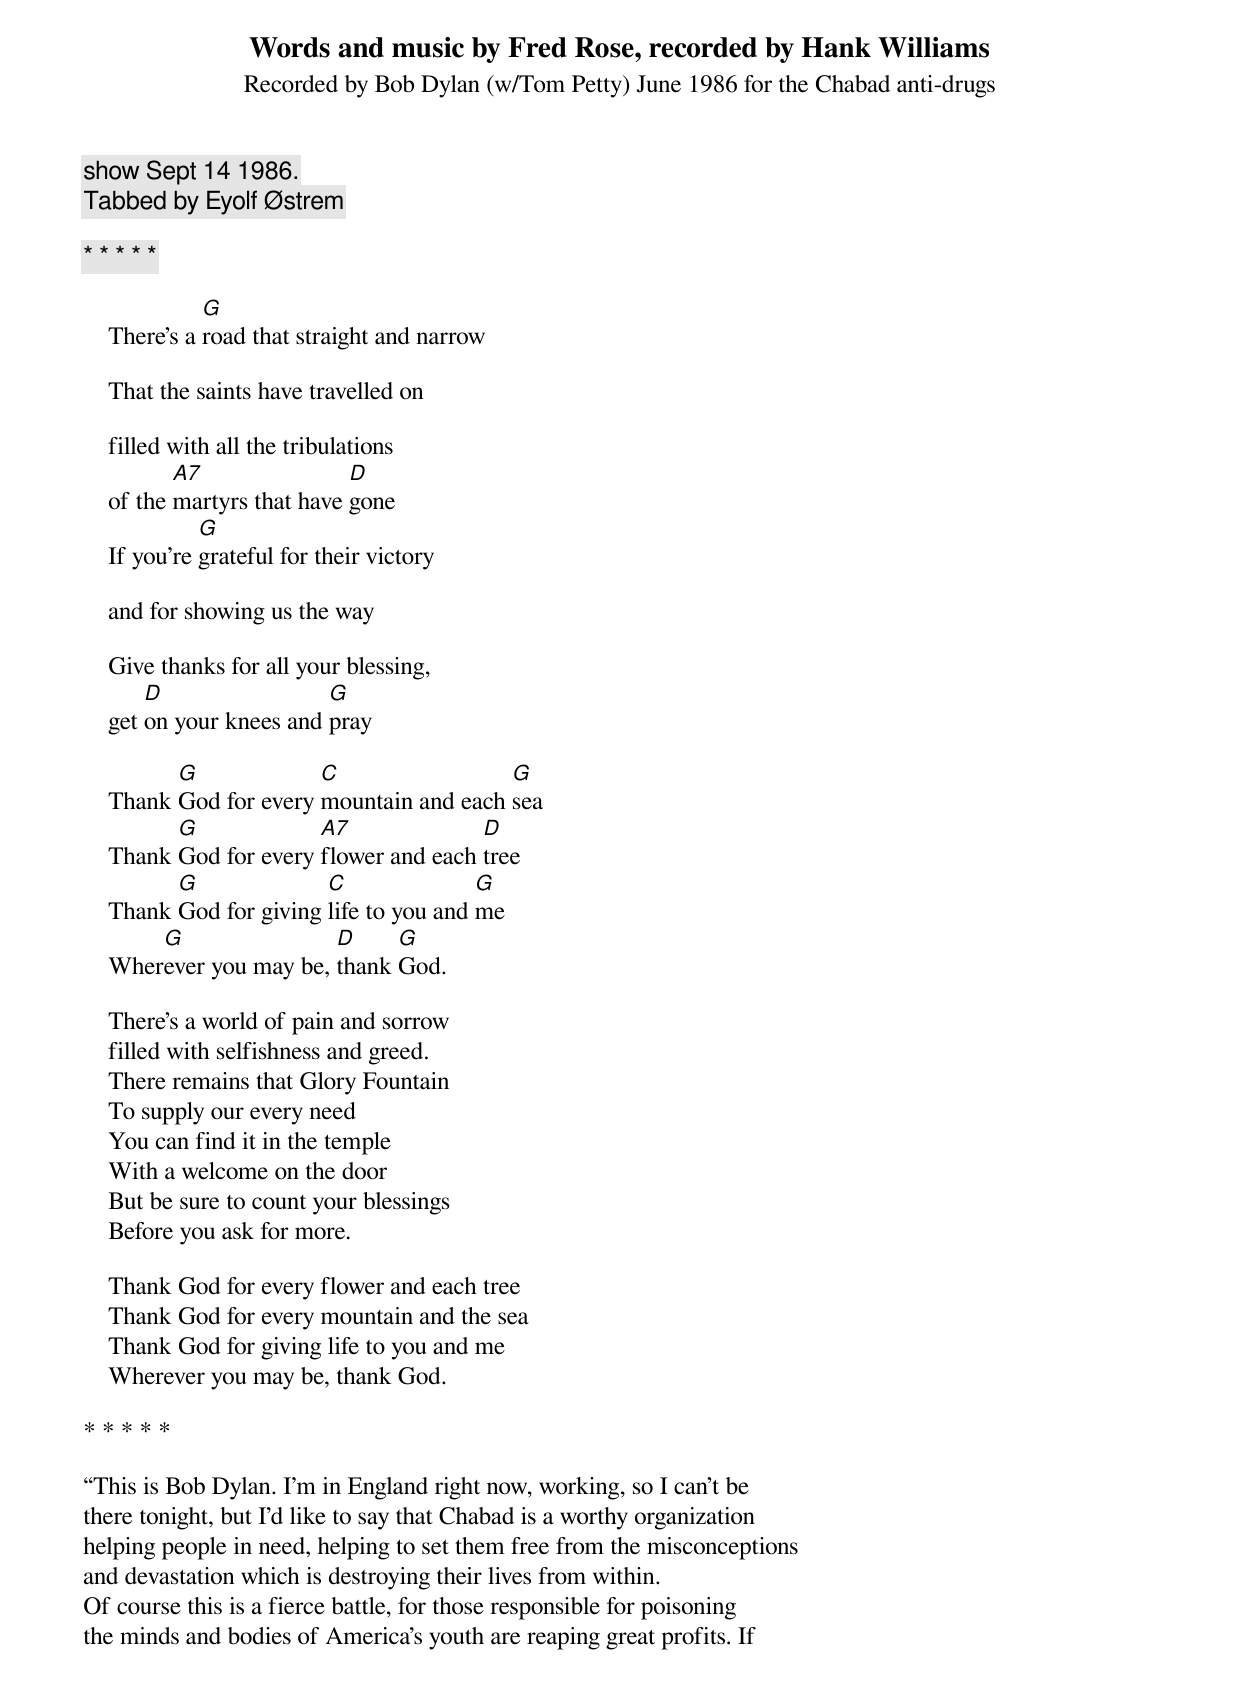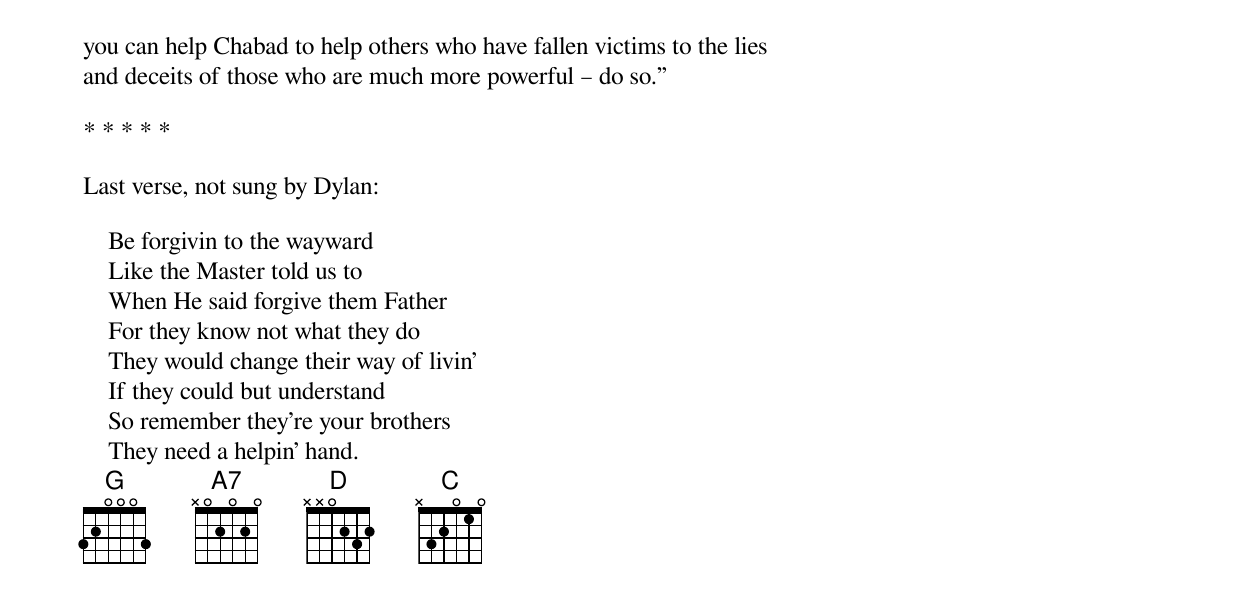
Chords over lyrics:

Words and music by Fred Rose, recorded by Hank Williams
Recorded by Bob Dylan (w/Tom Petty) June 1986 for the Chabad anti-drugs
show Sept 14 1986.
Tabbed by Eyolf Østrem

* * * * *

              G
    There's a road that straight and narrow

    That the saints have travelled on

    filled with all the tribulations
           A7                D
    of the martyrs that have gone
              G
    If you're grateful for their victory

    and for showing us the way

    Give thanks for all your blessing,
        D                 G
    get on your knees and pray

          G             C                 G
    Thank God for every mountain and each sea
          G             A7              D
    Thank God for every flower and each tree
          G              C               G
    Thank God for giving life to you and me
        G                D     G
    Wherever you may be, thank God.

    There's a world of pain and sorrow
    filled with selfishness and greed.
    There remains that Glory Fountain
    To supply our every need
    You can find it in the temple
    With a welcome on the door
    But be sure to count your blessings
    Before you ask for more.

    Thank God for every flower and each tree
    Thank God for every mountain and the sea
    Thank God for giving life to you and me
    Wherever you may be, thank God.

* * * * *

“This is Bob Dylan. I'm in England right now, working, so I can't be
there tonight, but I'd like to say that Chabad is a worthy organization
helping people in need, helping to set them free from the misconceptions
and devastation which is destroying their lives from within.
Of course this is a fierce battle, for those responsible for poisoning
the minds and bodies of America's youth are reaping great profits. If
you can help Chabad to help others who have fallen victims to the lies
and deceits of those who are much more powerful – do so.”

* * * * *

Last verse, not sung by Dylan:

    Be forgivin to the wayward
    Like the Master told us to
    When He said forgive them Father
    For they know not what they do
    They would change their way of livin'
    If they could but understand
    So remember they're your brothers
    They need a helpin' hand.
